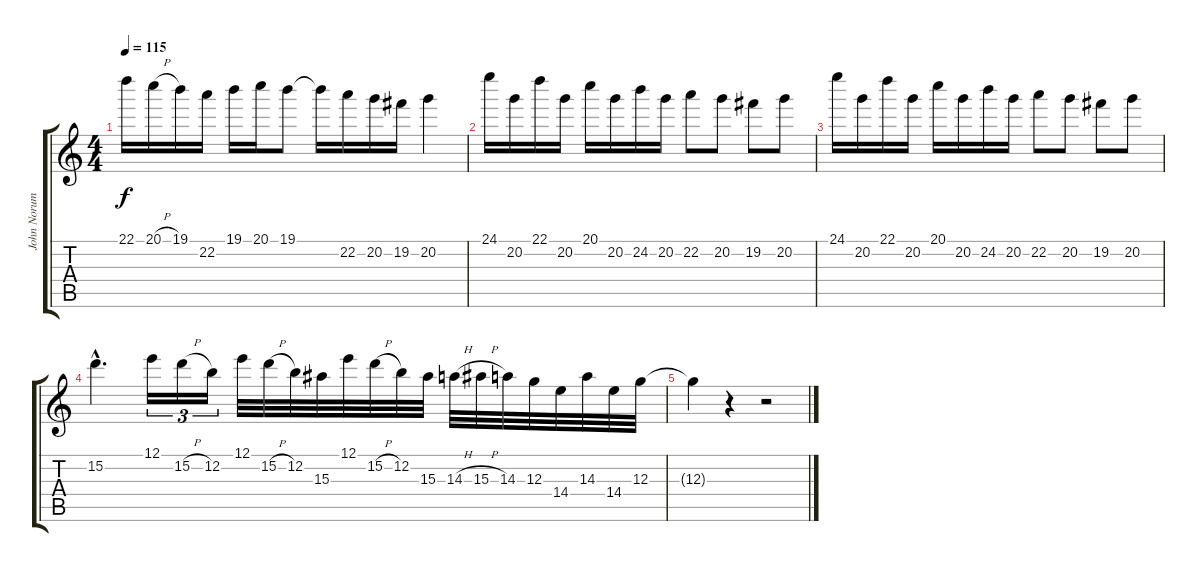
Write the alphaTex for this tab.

\track ("John Norum ( Solo )" "John Norum") {instrument overdrivenguitar}
\staff {score tabs}
\tuning (E4 B3 G3 D3 A2 E2) {hide}
\ts (4 4)
\tempo 115
\clef g2
\ks c
22.1.16{dy f} 20.1{h}.16 19.1.16 22.2.16 19.1.16 20.1.16 19.1.8 19.1{t}.16 22.2.16 20.2.16 19.2.16 20.2.4 |
24.1.16 20.2.16 22.1.16 20.2.16 20.1.16 20.2.16 24.2.16 20.2.16 22.2.8 20.2.8 19.2.8 20.2.8 |
24.1.16 20.2.16 22.1.16 20.2.16 20.1.16 20.2.16 24.2.16 20.2.16 22.2.8 20.2.8 19.2.8 20.2.8 |
15.2{hac}.4{d} 12.1.16{tu (3 2)} 15.2{h}.16{tu (3 2)} 12.2.16{tu (3 2)} 12.1.32 15.2{h}.32 12.2.32 15.3.32 12.1.32 15.2{h}.32 12.2.32 15.3.32 14.3{h}.32 15.3{h}.32 14.3.32 12.3.32 14.4.32 14.3.32 14.4.32 12.3.32 |
12.3{t}.4 r.4 r.2
